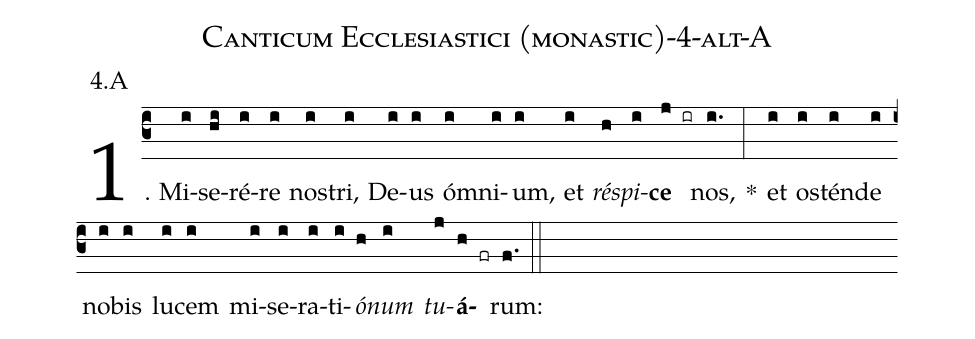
name: Canticum Ecclesiastici (monastic)-4-alt-A;
annotation: 4.A;
%%
(c3)1. Mi(i)se(hi)ré(i)re(i) nos(i)tri,(i) De(i)us(i) óm(i)ni(i)um,(i) et(i) <i>ré</i>(h)<i>spi</i>(i)<b>ce</b>(j ir) nos,(i.) *(:) et(i) os(i)tén(i)de(i) no(i)bis(i) lu(i)cem(i) mi(i)se(i)ra(i)ti(i)<i>ó</i>(h)<i>num</i>(i) <i>tu</i>(j)<b>á</b>(h fr)rum:(f.) (::)
